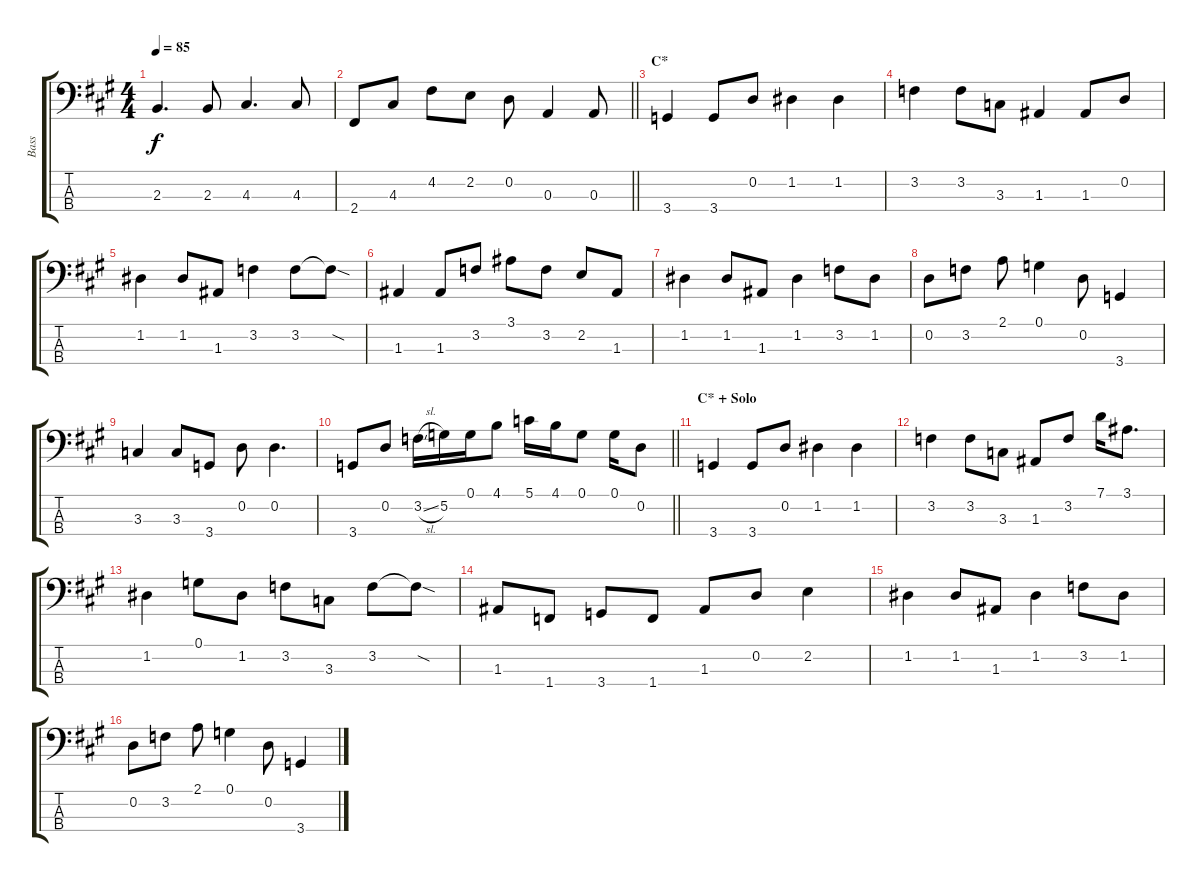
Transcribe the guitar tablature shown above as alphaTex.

\track ("Bass" "Bass") {instrument electricbassfinger}
\staff {score tabs}
\tuning (G2 D2 A1 E1) {hide}
\ts (4 4)
\tempo 85
\clef f4
\ks a
2.3.4{d dy f} 2.3.8 4.3.4{d} 4.3.8 |
\barLineRight lightlight
2.4.8 4.3.8 4.2.8 2.2.8 0.2.8 0.3.4 0.3.8 |
\section ("" "C*")
3.4.4 3.4.8 0.2.8 1.2.4 1.2.4 |
3.2.4 3.2.8 3.3.8 1.3.4 1.3.8 0.2.8 |
1.2.4 1.2.8 1.3.8 3.2.4 3.2.8 3.2{sod t}.8 |
1.3.4 1.3.8 3.2.8 3.1.8 3.2.8 2.2.8 1.3.8 |
1.2.4 1.2.8 1.3.8 1.2.4 3.2.8 1.2.8 |
0.2.8 3.2.8 2.1.8 0.1.4 0.2.8 3.4.4 |
3.3.4 3.3.8 3.4.8 0.2.8 0.2.4{d} |
\barLineRight lightlight
3.4.8 0.2.8 3.2{sl}.16 5.2.16 0.1.16 4.1.8 5.1.16 4.1.16 0.1.8 0.1.16 0.2.8 |
\section ("" "C* + Solo")
3.4.4 3.4.8 0.2.8 1.2.4 1.2.4 |
3.2.4 3.2.8 3.3.8 1.3.8 3.2.8 7.1.16 3.1.8{d} |
1.2.4 0.1.8 1.2.8 3.2.8 3.3.8 3.2.8 3.2{sod t}.8 |
1.3.8 1.4.8 3.4.8 1.4.8 1.3.8 0.2.8 2.2.4 |
1.2.4 1.2.8 1.3.8 1.2.4 3.2.8 1.2.8 |
0.2.8 3.2.8 2.1.8 0.1.4 0.2.8 3.4.4
